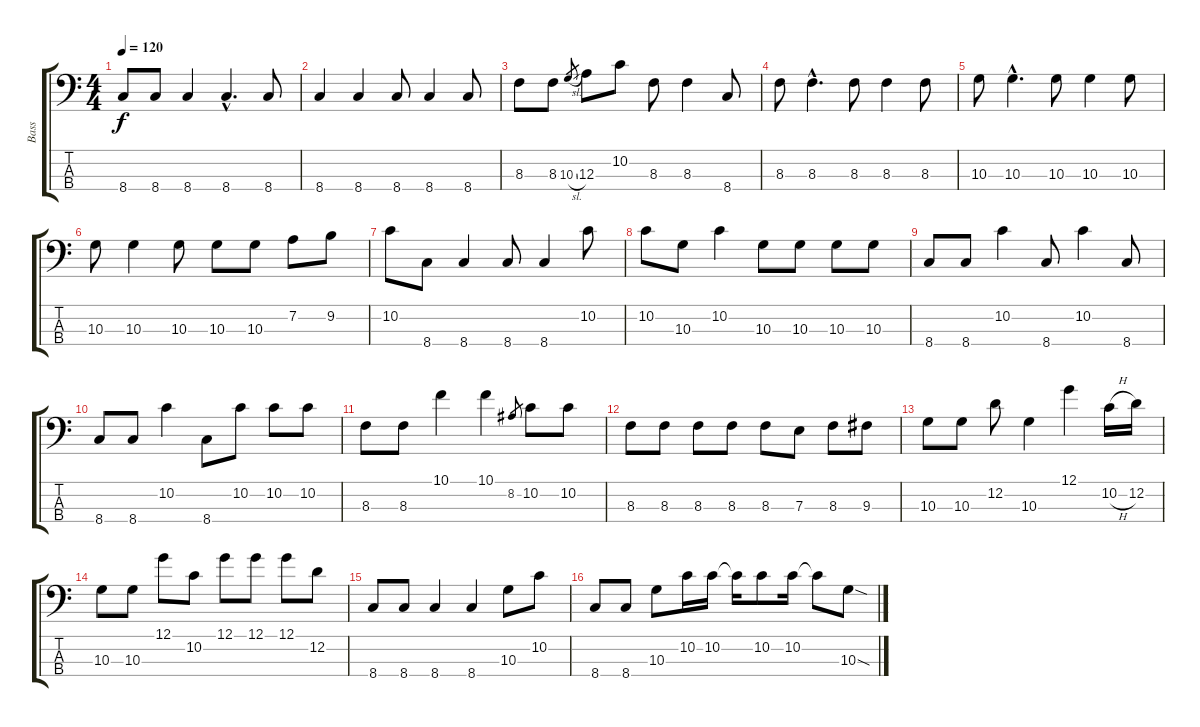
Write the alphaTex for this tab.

\track ("Bass" "Bass") {instrument electricbasspick}
\staff {score tabs}
\tuning (G2 D2 A1 E1) {hide}
\ts (4 4)
\tempo 120
\clef f4
\ks c
8.4.8{dy f} 8.4.8 8.4.4 8.4{hac}.4{d} 8.4.8 |
8.4.4 8.4.4 8.4.8 8.4.4 8.4.8 |
8.3.8 8.3.8 10.3{sl}.8{gr} 12.3.8 10.2.8 8.3.8 8.3.4 8.4.8 |
8.3.8 8.3{hac}.4{d} 8.3.8 8.3.4 8.3.8 |
10.3.8 10.3{hac}.4{d} 10.3.8 10.3.4 10.3.8 |
10.3.8 10.3.4 10.3.8 10.3.8 10.3.8 7.2.8 9.2.8 |
10.2.8 8.4.8 8.4.4 8.4.8 8.4.4 10.2.8 |
10.2.8 10.3.8 10.2.4 10.3.8 10.3.8 10.3.8 10.3.8 |
8.4.8 8.4.8 10.2.4 8.4.8 10.2.4 8.4.8 |
8.4.8 8.4.8 10.2.4 8.4.8 10.2.8 10.2.8 10.2.8 |
8.3.8 8.3.8 10.1.4 10.1.4 8.2.8{gr} 10.2.8 10.2.8 |
8.3.8 8.3.8 8.3.8 8.3.8 8.3.8 7.3.8 8.3.8 9.3.8 |
10.3.8 10.3.8 12.2.8 10.3.4 12.1.4 10.2{h}.16 12.2.16 |
10.3.8 10.3.8 12.1.8 10.2.8 12.1.8 12.1.8 12.1.8 12.2.8 |
8.4.8 8.4.8 8.4.4 8.4.4 10.3.8 10.2.8 |
8.4.8 8.4.8 10.3.8 10.2.16 10.2.16 10.2{t}.16 10.2.8 10.2.16 10.2{t}.8 10.3{sod}.8
